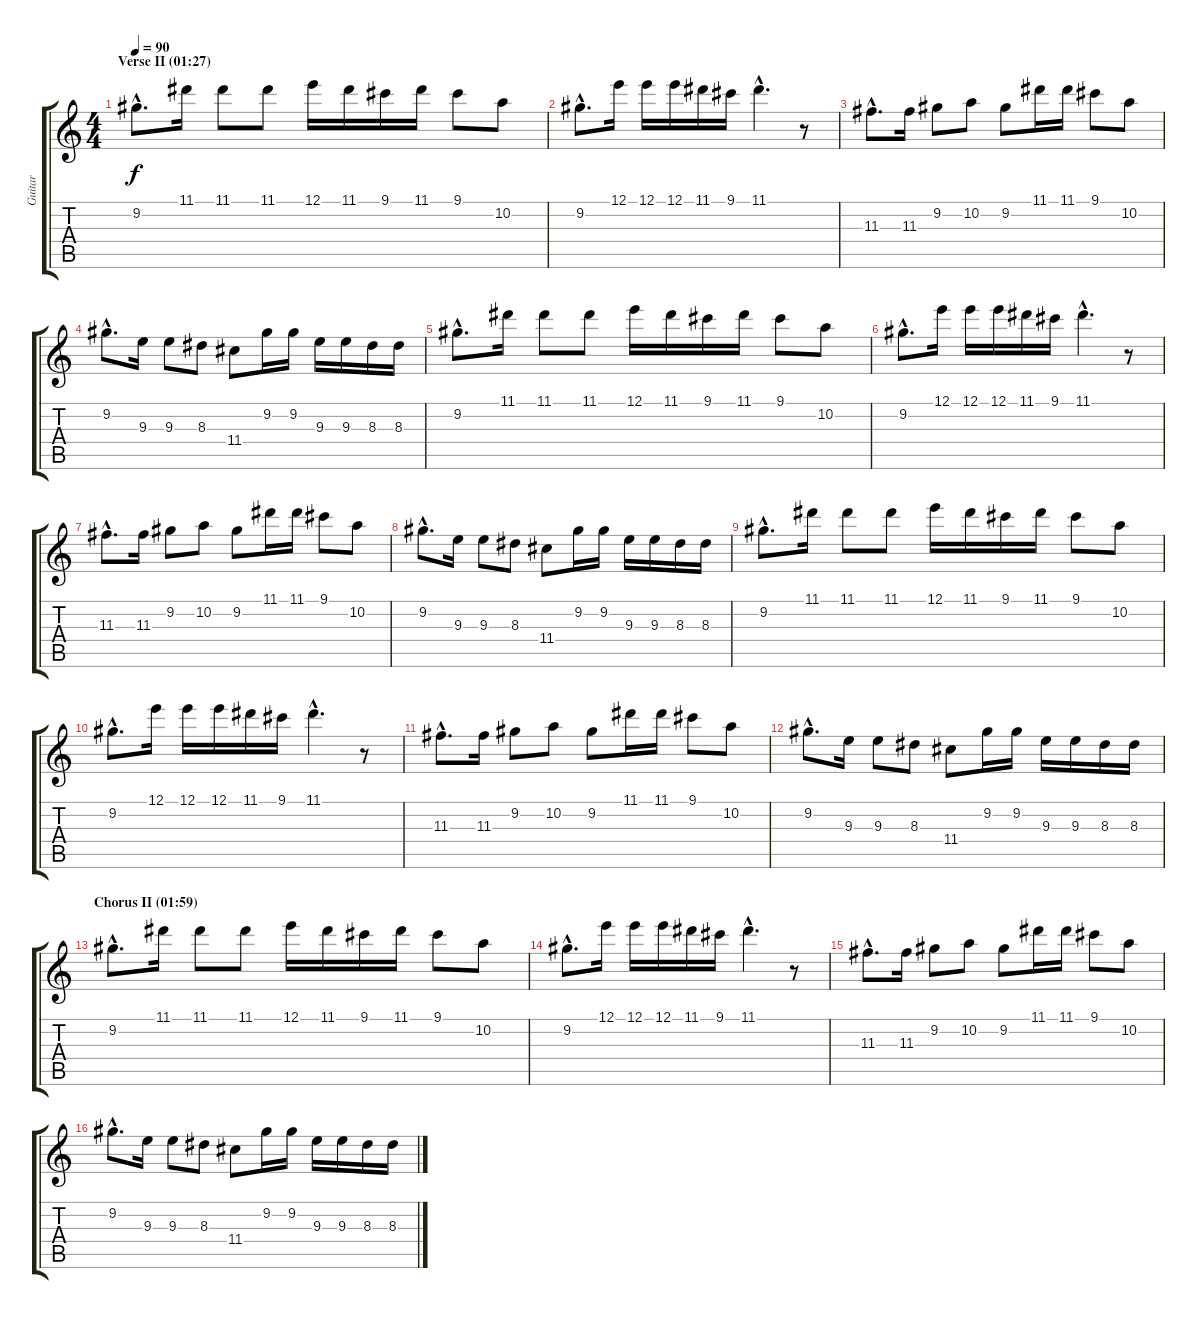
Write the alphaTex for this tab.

\track ("Guitar" "Guitar") {instrument electricguitarjazz}
\staff {score tabs}
\tuning (E4 B3 G3 D3 A2 E2) {hide}
\ts (4 4)
\section ("" "Verse II (01:27)")
\tempo 90
\clef g2
\ks c
9.2{hac}.8{d dy f} 11.1.16 11.1.8 11.1.8 12.1.16 11.1.16 9.1.16 11.1.16 9.1.8 10.2.8 |
9.2{hac}.8{d} 12.1.16 12.1.16 12.1.16 11.1.16 9.1.16 11.1{hac}.4{d} r.8 |
11.3{hac}.8{d} 11.3.16 9.2.8 10.2.8 9.2.8 11.1.16 11.1.16 9.1.8 10.2.8 |
9.2{hac}.8{d} 9.3.16 9.3.8 8.3.8 11.4.8 9.2.16 9.2.16 9.3.16 9.3.16 8.3.16 8.3.16 |
9.2{hac}.8{d} 11.1.16 11.1.8 11.1.8 12.1.16 11.1.16 9.1.16 11.1.16 9.1.8 10.2.8 |
9.2{hac}.8{d} 12.1.16 12.1.16 12.1.16 11.1.16 9.1.16 11.1{hac}.4{d} r.8 |
11.3{hac}.8{d} 11.3.16 9.2.8 10.2.8 9.2.8 11.1.16 11.1.16 9.1.8 10.2.8 |
9.2{hac}.8{d} 9.3.16 9.3.8 8.3.8 11.4.8 9.2.16 9.2.16 9.3.16 9.3.16 8.3.16 8.3.16 |
9.2{hac}.8{d} 11.1.16 11.1.8 11.1.8 12.1.16 11.1.16 9.1.16 11.1.16 9.1.8 10.2.8 |
9.2{hac}.8{d} 12.1.16 12.1.16 12.1.16 11.1.16 9.1.16 11.1{hac}.4{d} r.8 |
11.3{hac}.8{d} 11.3.16 9.2.8 10.2.8 9.2.8 11.1.16 11.1.16 9.1.8 10.2.8 |
9.2{hac}.8{d} 9.3.16 9.3.8 8.3.8 11.4.8 9.2.16 9.2.16 9.3.16 9.3.16 8.3.16 8.3.16 |
\section ("" "Chorus II (01:59)")
9.2{hac}.8{d} 11.1.16 11.1.8 11.1.8 12.1.16 11.1.16 9.1.16 11.1.16 9.1.8 10.2.8 |
9.2{hac}.8{d} 12.1.16 12.1.16 12.1.16 11.1.16 9.1.16 11.1{hac}.4{d} r.8 |
11.3{hac}.8{d} 11.3.16 9.2.8 10.2.8 9.2.8 11.1.16 11.1.16 9.1.8 10.2.8 |
9.2{hac}.8{d} 9.3.16 9.3.8 8.3.8 11.4.8 9.2.16 9.2.16 9.3.16 9.3.16 8.3.16 8.3.16
